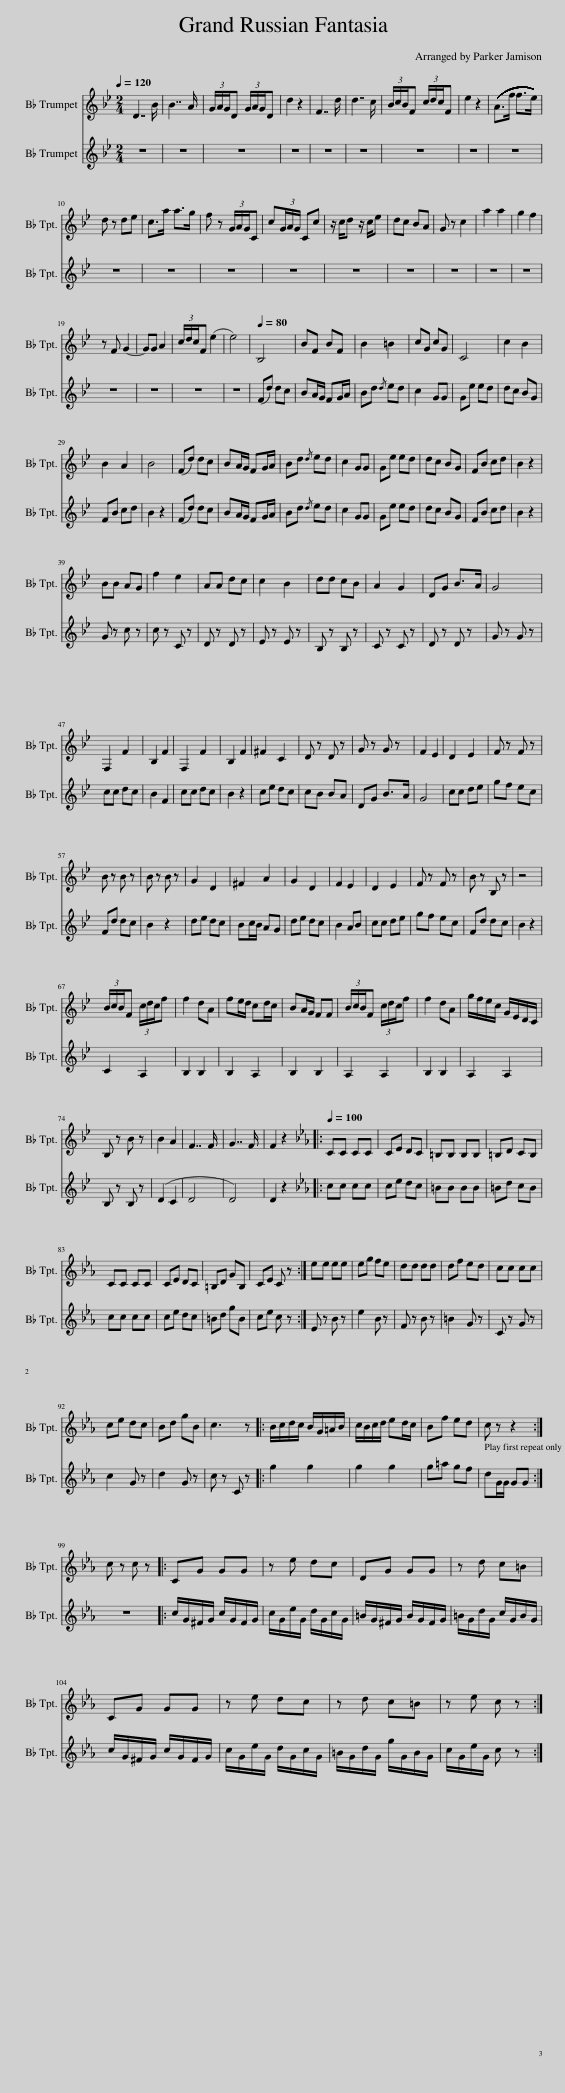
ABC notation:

X:1
%%score 1 2
L:1/8
Q:1/4=120
M:2/4
I:linebreak $
K:none
V:1 treble transpose=-2
V:2 treble transpose=-2
V:1
[K:Bb] D7/2 B/ | B7/2 A/ | (3G/A/G/D (3G/A/G/D | d2 z2 | F7/2 d/ | %5
 d7/2 c/ | (3B/c/B/F (3c/d/c/F | e2 z2 | ((((((A>f f>e)))))) |$ d z de | %10
 c>a a>g | f z (3G/A/G/C | c(3G/A/G/ Cc | z/ c/d z/ c/e | dc BA | %15
 G z c2 | a2 a2 | g2 f2 |$ z F G2- | GG A2 | %20
 (3c/d/c/F e2 | e4 |[Q:1/4=80] B,4 | BF BF | B2 =B2 | %25
 cG cG | C4 | c2 B2 |$ B2 A2 | B4 | %30
 Fd dc | BA/G/ FG/A/ | Bd{/d} ed | c2 GG | Ge ed | %35
 dc BG | FB cd | B2 z2 |$ BB AG | f2 e2 | %40
 AA dc | c2 B2 | dd cB | A2 G2 | DG B>A | %45
 G4 |$ F,2 F2 | B,2 F2 | F,2 F2 | B,2 F2 | %50
 ^F2 C2 | D z D z | G z G z | F2 E2 | D2 E2 | %55
 F z F z |$ B z B z | B z B z | G2 D2 | ^F2 A2 | %60
 G2 D2 | F2 E2 | D2 E2 | F z F z | B z B, z | %65
 z4 |$ (3B/c/B/F (3c/d/c/f | f2 dA | fe/d/ cd/c/ | BA/G/ FF | %70
 (3B/c/B/F (3c/d/c/f | f2 dA | g/f/e/c/ G/E/D/C/ |$ B, z B z | B2 A2 | %75
 F7/2 F/ | G7/2 F/ | F2 z2 |:[K:Eb][Q:1/4=100] CC CC | CE DC | %80
 =B,B, B,B, | =B,D CB, |$ CC CC | CE DC | =B,D GB, | %85
 CE C z :| ee ee | eg fe | dd dd | df ed | %90
 cc cc |$ ce dc | Bd gB | c3 z |: B/c/d/c/ B/G/=A/B/ | %95
 c/B/c/d/ ed/c/ | Bf ed | c z z2 :|$ c z c z |: CG GG | %100
 z e dc | DG GG | z d c=B |$ CG GG | z e dc | %105
 z d c=B | z e c z :| %107
V:2
[K:Bb] z4 | z4 | z4 | z4 | z4 | %5
 z4 | z4 | z4 | z4 |$ z4 | %10
 z4 | z4 | z4 | z4 | z4 | %15
 z4 | z4 | z4 |$ z4 | z4 | %20
 z4 | z4 | Fd dc | BA/G/ FG/A/ | Bd{/d} ed | %25
 c2 GG | Ge ed | dc BG |$ FB cd | B2 z2 | %30
 Fd dc | BA/G/ FG/A/ | Bd{/d} ed | c2 GG | Ge ed | %35
 dc BG | FB cd | B2 z2 |$ G z c z | c z C z | %40
 D z D z | E z E z | B, z B, z | C z C z | D z D z | %45
 G z G z |$ cc dc | B2 F2 | cc dc | B2 z2 | %50
 ce dc | cB BA | DG B>A | G4 | cc de | %55
 gf ec |$ Fd dc | B2 z2 | de dc | Bc/B/ AG | %60
 de dc | B2 AB | cc de | gf ec | Fd dc | %65
 B2 z2 |$ C2 A,2 | B,2 B,2 | B,2 A,2 | B,2 B,2 | %70
 A,2 A,2 | B,2 B,2 | A,2 A,2 |$ B, z B, z | D2 C2 | %75
 D4 | D4 | D2 z2 |:[K:Eb] cc cc | ce dc | %80
 =BB BB | =Bd cB |$ cc cc | ce dc | =Bd gB | %85
 ce c z :| E z B z | e2 B z | F z B z | =B2 G z | %90
 C z G z |$ c2 G z | d2 G z | c z C z |: g2 g2 | %95
 g2 g2 | g=a gf | dG/G/ GG :|$ z4 |: c/G/^F/G/ c/G/F/G/ | %100
 c/G/e/G/ d/G/c/G/ | =B/G/^F/G/ B/G/F/G/ | =B/G/d/G/ c/G/B/G/ |$ c/G/^F/G/ c/G/F/G/ | c/G/e/G/ d/G/c/G/ | %105
 =B/G/d/G/ g/G/B/G/ | c/G/e/G/ c z :| %107
